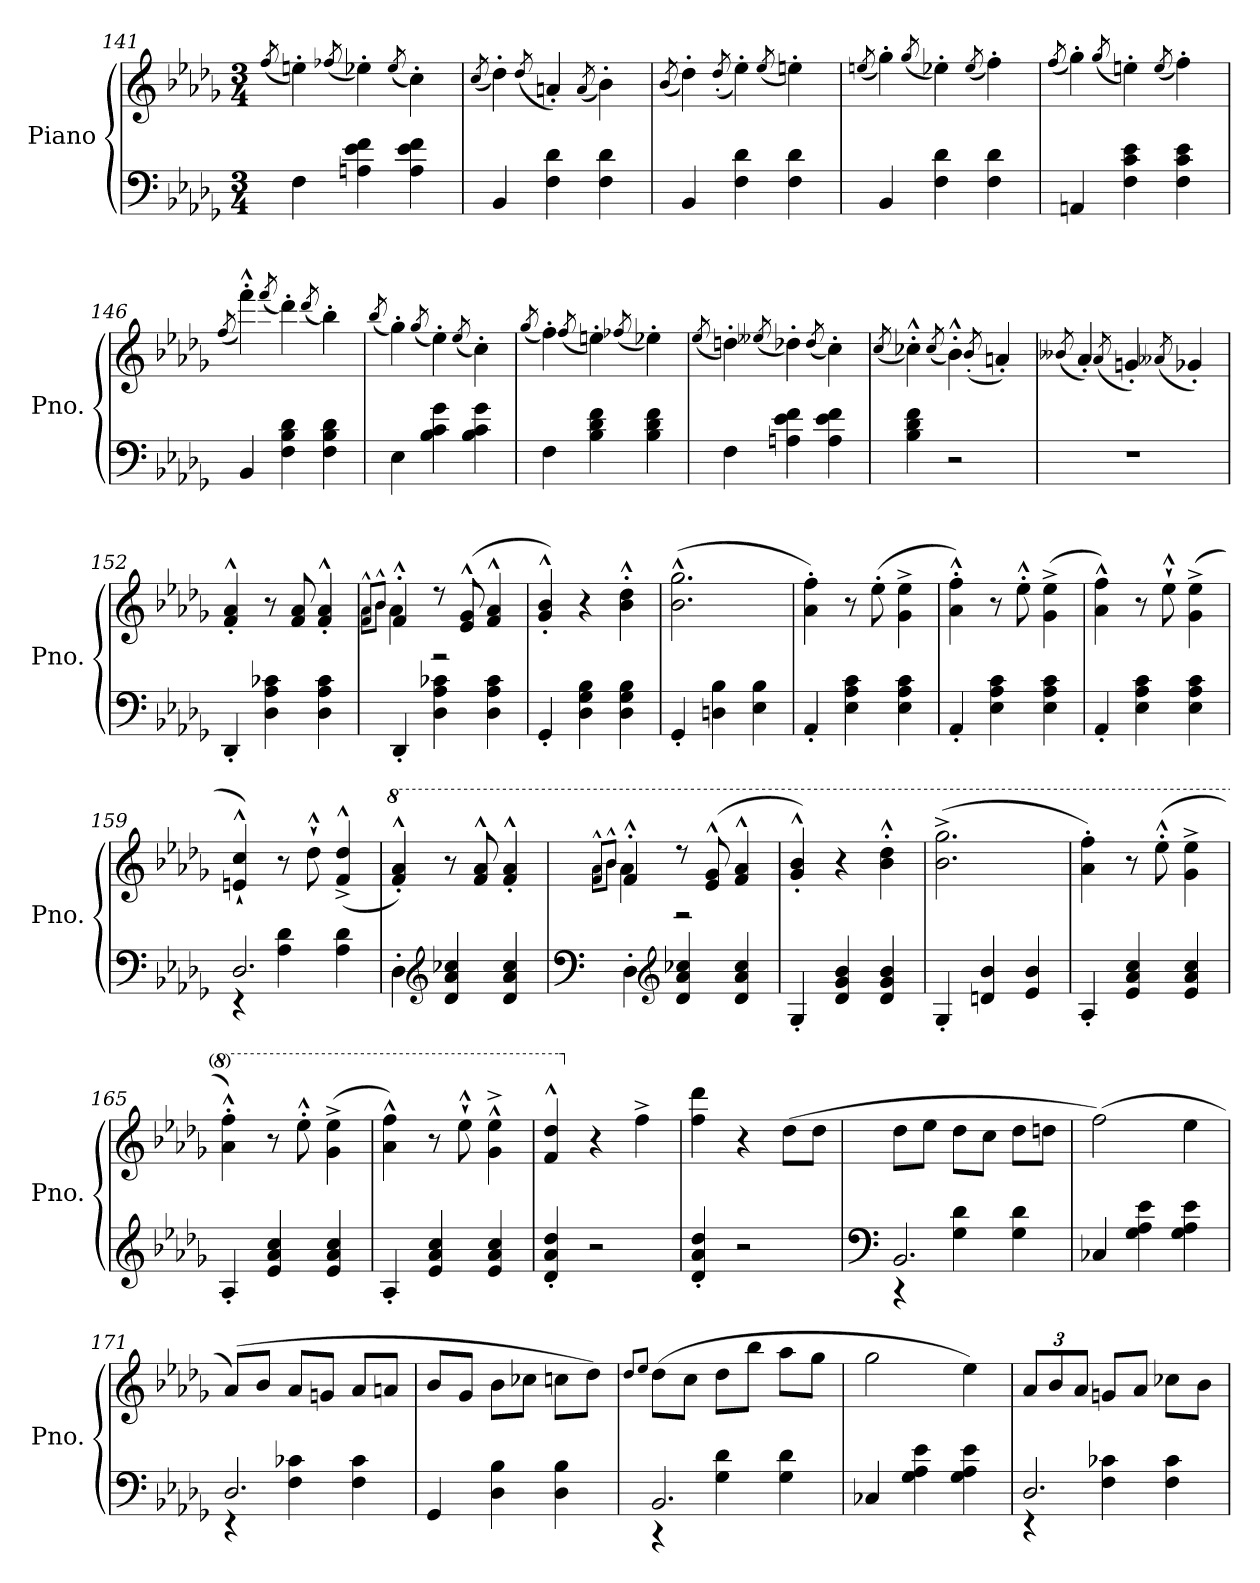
**kern	**kern
*part1	*part1
*staff2	*staff1
*I"Piano	*
*I'Pno.	*
*clefF4	*clefG2
*k[b-e-a-d-g-]	*k[b-e-a-d-g-]
*M3/4	*M3/4
=141	=141
.	(8qff/
4F\	4een'\)
.	(8qff-X/
4An\ 4e-\ 4f\	4ee-X'\)
.	(8qee-/
4A\ 4e-\ 4f\	4cc'\)
=142	=142
.	(8qcc/
4BB-/	4dd-'\)
.	(8qdd-/
4F\ 4d-\	4an'/)
.	(8qa/
4F\ 4d-\	4b-'\)
!!LO:LB:g=z
=143	=143
.	(8qb-/
4BB-/	4dd-'\)
.	(8qdd-'/
4F\ 4d-\	4ee-'\)
.	(8qee-/
4F\ 4d-\	4een'\)
=144	=144
.	(8qeen/
4BB-/	4gg-'\)
.	(8qgg-/
4F\ 4d-\	4ee-X'\)
.	(8qee-/
4F\ 4d-\	4ff'\)
=145	=145
.	(8qff/
4AAn/	4gg-'\)
.	(8qgg-/
4F\ 4c\ 4e-\	4een'\)
.	(8qee/
4F\ 4c\ 4e-\	4ff'\)
=146	=146
.	(8qff/
4BB-/	4fff^^'\)
.	(8qfff/
4F\ 4B-\ 4d-\	4ddd-'\)
.	(8qddd-/
4F\ 4B-\ 4d-\	4bb-'\)
=147	=147
.	(8qbb-/
4E-\	4gg-'\)
.	(8qgg-/
4B-\ 4c\ 4g-\	4ee-'\)
.	(8qee-/
4B-\ 4c\ 4g-\	4cc'\)
!!LO:PB:g=z
=148	=148
.	(8qgg-/
4F\	4ff'\)
.	(8qff/
4B-\ 4d-\ 4f\	4een'\)
.	(8qff-X/
4B-\ 4d-\ 4f\	4ee-X'\)
=149	=149
.	(8qee-/
4F\	4ddn'\)
.	(8qee--X/
4An\ 4e-\ 4f\	4dd-X'\)
.	(8qdd-/
4A\ 4e-\ 4f\	4cc'\)
=150	=150
.	(8qcc/
4B-\ 4d-\ 4f\	4cc-X^^'\)
.	(8qcc-/
2r	4b-^^'\)
.	(8qb-'/
.	4an'/)
=151	=151
.	(8qb--X/
2.r	4a-'/)
.	(8qa-/
.	4gn'/)
.	(8qa--X/
.	4g-X'/)
=152	=152
4DD-'/	4f/'^^ 4a-/'^^
4D-\ 4A-\ 4c-X\	8r
.	8f/ 8a-/
4D-\ 4A-\ 4c-\	4f/'^^ 4a-/'^^
!!LO:LB:g=z
=153	=153
*	*^
.	8qf^^/L	8qa-\L
.	8qb-^^/J	8qb-\J
4DD-'/	4f'^^/	4a-\
4D-\ 4A-\ 4c-X\	8r	2r
.	(8e-/^^ 8g-/^^	.
4D-\ 4A-\ 4c-\	4f/^^ 4a-/^^	.
*	*v	*v
=154	=154
4GG-'/	4g-/'^^ 4b-/'^^)
4D-\ 4G-\ 4B-\	4r
4D-\ 4G-\ 4B-\	4b-\'^^ 4dd-\'^^
=155	=155
4GG-'/	(2.b-\^^ 2.gg-\^^
4Dn\ 4B-\	.
4E-\ 4B-\	.
=156	=156
4AA-'/	4a-\' 4ff\')
4E-\ 4A-\ 4c\	8r
.	(8ee-'\
4E-\ 4A-\ 4c\	4g-\^ 4ee-\^
=157	=157
4AA-'/	4a-\'^^ 4ff\'^^)
4E-\ 4A-\ 4c\	8r
.	8ee-'^^\
4E-\ 4A-\ 4c\	(4g-\^ 4ee-\^
=158	=158
4AA-'/	4a-\^^ 4ff\^^)
4E-\ 4A-\ 4c\	8r
.	8ee-`^^\
4E-\ 4A-\ 4c\	(4g-\^ 4ee-\^
=159	=159
*^	*
2.D-/	4r	4en/`^^ 4cc/`^^)
.	4A-\ 4d-\	8r
.	.	8dd-`^^\
.	4A-\ 4d-\	(4f/^^^ 4dd-/^^^
*v	*v	*
!!LO:LB:g=z
=160	=160
*	*8va
4D-'\	4ff/'^^ 4aa-/'^^)
*clefG2	*
4d-/ 4a-/ 4cc-X/	8r
.	8ff/^^ 8aa-/^^
4d-/ 4a-/ 4cc-/	4ff/'^^ 4aa-/'^^
=161	=161
*clefF4	*
*	*^
.	8qff^^/L	8qaa-\L
.	8qbb-^^/J	8qbb-\J
4D-'\	4ff'^^/	4aa-\
*clefG2	*	*
4d-/ 4a-/ 4cc-X/	8r	2r
.	(8ee-/^^ 8gg-/^^	.
4d-/ 4a-/ 4cc-/	4ff/^^ 4aa-/^^	.
*	*v	*v
=162	=162
4G-'/	4gg-/'^^ 4bb-/'^^)
4d-/ 4g-/ 4b-/	4r
4d-/ 4g-/ 4b-/	4bb-\'^^ 4ddd-\'^^
=163	=163
4G-'/	(2.bb-\^ 2.ggg-\^
4dn/ 4b-/	.
4e-/ 4b-/	.
=164	=164
4A-'/	4aa-\' 4fff\')
4e-/ 4a-/ 4cc/	8r
.	(8eee-'^^\
4e-/ 4a-/ 4cc/	4gg-\^ 4eee-\^
=165	=165
4A-'/	4aa-\'^^ 4fff\'^^)
4e-/ 4a-/ 4cc/	8r
.	8eee-'^^\
4e-/ 4a-/ 4cc/	(4gg-\^ 4eee-\^
=166	=166
4A-'/	4aa-\^^ 4fff\^^)
4e-/ 4a-/ 4cc/	8r
.	8eee-`^^\
4e-/ 4a-/ 4cc/	4gg-\^^^ 4eee-\^^^
!!LO:LB:g=z
=167	=167
4d-/' 4a-/' 4dd-/'	4ff/^^ 4ddd-/^^
*	*X8va
2r	4r
.	4ff^\
=168	=168
4d-/' 4a-/' 4dd-/'	4ff\ 4ddd-\
2r	4r
.	(8dd-\L
.	8dd-\J
=169	=169
*clefF4	*
*^	*
2.BB-/	4r	8dd-\L
.	.	8ee-\J
.	4G-\ 4d-\	8dd-\L
.	.	8cc\J
.	4G-\ 4d-\	8dd-\L
.	.	8ddn\J
*v	*v	*
=170	=170
4C-X/	(2ff\)
4G-\ 4A-\ 4e-\	.
4G-\ 4A-\ 4e-\	4ee-\
=171	=171
*^	*
2.D-/	4r	(8a-/L)
.	.	8b-/J
.	4F\ 4c-X\	8a-/L
.	.	8gn/J
.	4F\ 4c-\	8a-/L
.	.	8an/J
*v	*v	*
=172	=172
4GG-/	8b-/L
.	8g-/J
4D-\ 4B-\	8b-\L
.	8cc-X\J
4D-\ 4B-\	8ccn\L
.	8dd-\J)
!!LO:LB:g=z
=173	=173
.	8qdd-/L
.	8qee-/J
*^	*
2.BB-/	4r	(8dd-\L
.	.	8cc\J
.	4G-\ 4d-\	8dd-\L
.	.	8bb-\J
.	4G-\ 4d-\	8aa-\L
.	.	8gg-\J
*v	*v	*
=174	=174
4C-X/	2gg-\
4G-\ 4A-\ 4e-\	.
4G-\ 4A-\ 4e-\	4ee-\)
=175	=175
*^	*
*	*	*Xbrackettup
2.D-/	4r	12a-/L
.	.	12b-/
.	.	12a-/J
.	4F\ 4c-X\	8gn/L
.	.	8a-/J
.	4F\ 4c-\	8cc-X\L
.	.	8b-\J
*v	*v	*
=	=
*-	*-
